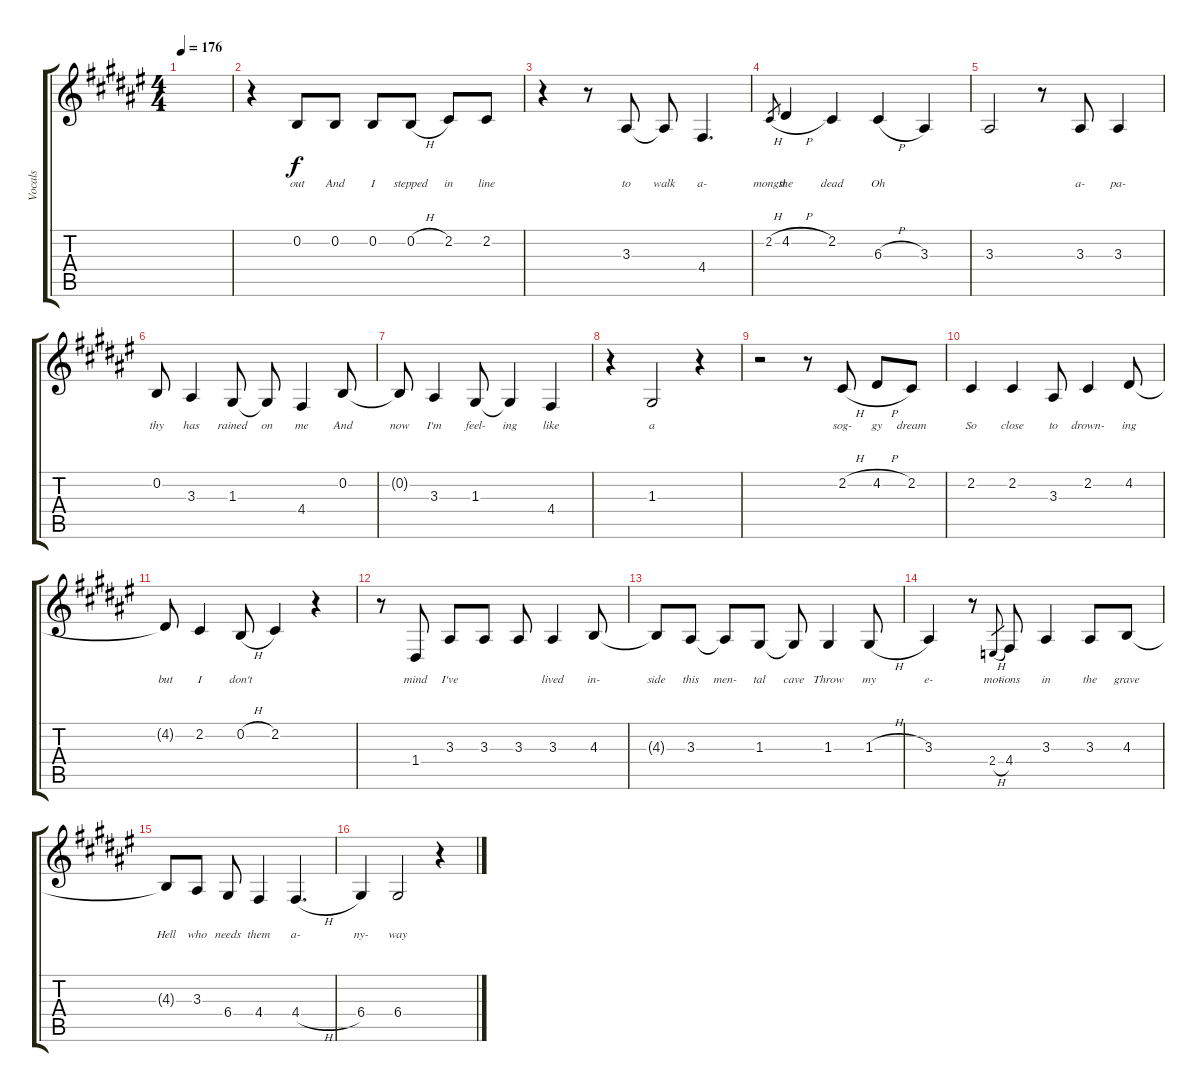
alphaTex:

\track ("Vocals" "Vocals") {instrument clarinet}
\staff {score tabs}
\tuning (E4 B3 G3 D3 A2 E2) {hide}
\ts (4 4)
\tempo 176
\clef g2
\ks f#
|
r.4 0.2.8{lyrics (0 "out") lyrics (1 "") lyrics (2 "") lyrics (3 "") lyrics (4 "")} 0.2.8{lyrics (0 "And") lyrics (1 "") lyrics (2 "") lyrics (3 "") lyrics (4 "")} 0.2.8{lyrics (0 "I") lyrics (1 "") lyrics (2 "") lyrics (3 "") lyrics (4 "")} 0.2{h}.8{lyrics (0 "stepped") lyrics (1 "") lyrics (2 "") lyrics (3 "") lyrics (4 "")} 2.2.8{lyrics (0 "in") lyrics (1 "") lyrics (2 "") lyrics (3 "") lyrics (4 "")} 2.2.8{lyrics (0 "line") lyrics (1 "") lyrics (2 "") lyrics (3 "") lyrics (4 "")} |
r.4 r.8 3.3.8{lyrics (0 "to") lyrics (1 "") lyrics (2 "") lyrics (3 "") lyrics (4 "")} 3.3{t}.8{lyrics (0 "walk") lyrics (1 "") lyrics (2 "") lyrics (3 "") lyrics (4 "")} 4.4.4{d lyrics (0 "a-") lyrics (1 "") lyrics (2 "") lyrics (3 "") lyrics (4 "")} |
2.2{h}.8{lyrics (0 "mongst") lyrics (1 "") lyrics (2 "") lyrics (3 "") lyrics (4 "") gr} 4.2{h}.4{lyrics (0 "the") lyrics (1 "") lyrics (2 "") lyrics (3 "") lyrics (4 "")} 2.2.4{lyrics (0 "dead") lyrics (1 "") lyrics (2 "") lyrics (3 "") lyrics (4 "")} 6.3{h}.4{lyrics (0 "Oh") lyrics (1 "") lyrics (2 "") lyrics (3 "") lyrics (4 "")} 3.3.4{lyrics (0 "") lyrics (1 "") lyrics (2 "") lyrics (3 "") lyrics (4 "")} |
3.3.2{lyrics (0 "") lyrics (1 "") lyrics (2 "") lyrics (3 "") lyrics (4 "")} r.8 3.3.8{lyrics (0 "a-") lyrics (1 "") lyrics (2 "") lyrics (3 "") lyrics (4 "")} 3.3.4{lyrics (0 "pa-") lyrics (1 "") lyrics (2 "") lyrics (3 "") lyrics (4 "")} |
0.2.8{lyrics (0 "thy") lyrics (1 "") lyrics (2 "") lyrics (3 "") lyrics (4 "")} 3.3.4{lyrics (0 "has") lyrics (1 "") lyrics (2 "") lyrics (3 "") lyrics (4 "")} 1.3.8{lyrics (0 "rained") lyrics (1 "") lyrics (2 "") lyrics (3 "") lyrics (4 "")} 1.3{t}.8{lyrics (0 "on") lyrics (1 "") lyrics (2 "") lyrics (3 "") lyrics (4 "")} 4.4.4{lyrics (0 "me") lyrics (1 "") lyrics (2 "") lyrics (3 "") lyrics (4 "")} 0.2.8{lyrics (0 "And") lyrics (1 "") lyrics (2 "") lyrics (3 "") lyrics (4 "")} |
0.2{t}.8{lyrics (0 "now") lyrics (1 "") lyrics (2 "") lyrics (3 "") lyrics (4 "")} 3.3.4{lyrics (0 "I'm") lyrics (1 "") lyrics (2 "") lyrics (3 "") lyrics (4 "")} 1.3.8{lyrics (0 "feel-") lyrics (1 "") lyrics (2 "") lyrics (3 "") lyrics (4 "")} 1.3{t}.4{lyrics (0 "ing") lyrics (1 "") lyrics (2 "") lyrics (3 "") lyrics (4 "")} 4.4.4{lyrics (0 "like") lyrics (1 "") lyrics (2 "") lyrics (3 "") lyrics (4 "")} |
r.4 1.3.2{lyrics (0 "a") lyrics (1 "") lyrics (2 "") lyrics (3 "") lyrics (4 "")} r.4 |
r.2 r.8 2.2{h}.8{lyrics (0 "sog-") lyrics (1 "") lyrics (2 "") lyrics (3 "") lyrics (4 "")} 4.2{h}.8{lyrics (0 "gy") lyrics (1 "") lyrics (2 "") lyrics (3 "") lyrics (4 "")} 2.2.8{lyrics (0 "dream") lyrics (1 "") lyrics (2 "") lyrics (3 "") lyrics (4 "")} |
2.2.4{lyrics (0 "So") lyrics (1 "") lyrics (2 "") lyrics (3 "") lyrics (4 "")} 2.2.4{lyrics (0 "close") lyrics (1 "") lyrics (2 "") lyrics (3 "") lyrics (4 "")} 3.3.8{lyrics (0 "to") lyrics (1 "") lyrics (2 "") lyrics (3 "") lyrics (4 "")} 2.2.4{lyrics (0 "drown-") lyrics (1 "") lyrics (2 "") lyrics (3 "") lyrics (4 "")} 4.2.8{lyrics (0 "ing") lyrics (1 "") lyrics (2 "") lyrics (3 "") lyrics (4 "")} |
4.2{t}.8{lyrics (0 "but") lyrics (1 "") lyrics (2 "") lyrics (3 "") lyrics (4 "")} 2.2.4{lyrics (0 "I") lyrics (1 "") lyrics (2 "") lyrics (3 "") lyrics (4 "")} 0.2{h}.8{lyrics (0 "don't") lyrics (1 "") lyrics (2 "") lyrics (3 "") lyrics (4 "")} 2.2.4{lyrics (0 "") lyrics (1 "") lyrics (2 "") lyrics (3 "") lyrics (4 "")} r.4 |
r.8 1.4.8{lyrics (0 "mind") lyrics (1 "") lyrics (2 "") lyrics (3 "") lyrics (4 "")} 3.3.8{lyrics (0 "I've") lyrics (1 "") lyrics (2 "") lyrics (3 "") lyrics (4 "")} 3.3.8{lyrics (0 "") lyrics (1 "") lyrics (2 "") lyrics (3 "") lyrics (4 "")} 3.3.8{lyrics (0 "") lyrics (1 "") lyrics (2 "") lyrics (3 "") lyrics (4 "")} 3.3.4{lyrics (0 "lived") lyrics (1 "") lyrics (2 "") lyrics (3 "") lyrics (4 "")} 4.3.8{lyrics (0 "in-") lyrics (1 "") lyrics (2 "") lyrics (3 "") lyrics (4 "")} |
4.3{t}.8{lyrics (0 "side") lyrics (1 "") lyrics (2 "") lyrics (3 "") lyrics (4 "")} 3.3.8{lyrics (0 "this") lyrics (1 "") lyrics (2 "") lyrics (3 "") lyrics (4 "")} 3.3{t}.8{lyrics (0 "men-") lyrics (1 "") lyrics (2 "") lyrics (3 "") lyrics (4 "")} 1.3.8{lyrics (0 "tal") lyrics (1 "") lyrics (2 "") lyrics (3 "") lyrics (4 "")} 1.3{t}.8{lyrics (0 "cave") lyrics (1 "") lyrics (2 "") lyrics (3 "") lyrics (4 "")} 1.3.4{lyrics (0 "Throw") lyrics (1 "") lyrics (2 "") lyrics (3 "") lyrics (4 "")} 1.3{h}.8{lyrics (0 "my") lyrics (1 "") lyrics (2 "") lyrics (3 "") lyrics (4 "")} |
3.3.4{lyrics (0 "e-") lyrics (1 "") lyrics (2 "") lyrics (3 "") lyrics (4 "")} r.8 2.4{h}.8{lyrics (0 "mo-") lyrics (1 "") lyrics (2 "") lyrics (3 "") lyrics (4 "") gr} 4.4.8{lyrics (0 "tions") lyrics (1 "") lyrics (2 "") lyrics (3 "") lyrics (4 "")} 3.3.4{lyrics (0 "in") lyrics (1 "") lyrics (2 "") lyrics (3 "") lyrics (4 "")} 3.3.8{lyrics (0 "the") lyrics (1 "") lyrics (2 "") lyrics (3 "") lyrics (4 "")} 4.3.8{lyrics (0 "grave") lyrics (1 "") lyrics (2 "") lyrics (3 "") lyrics (4 "")} |
4.3{t}.8{lyrics (0 "Hell") lyrics (1 "") lyrics (2 "") lyrics (3 "") lyrics (4 "")} 3.3.8{lyrics (0 "who") lyrics (1 "") lyrics (2 "") lyrics (3 "") lyrics (4 "")} 6.4.8{lyrics (0 "needs") lyrics (1 "") lyrics (2 "") lyrics (3 "") lyrics (4 "")} 4.4.4{lyrics (0 "them") lyrics (1 "") lyrics (2 "") lyrics (3 "") lyrics (4 "")} 4.4{h}.4{d lyrics (0 "a-") lyrics (1 "") lyrics (2 "") lyrics (3 "") lyrics (4 "")} |
6.4.4{lyrics (0 "ny-") lyrics (1 "") lyrics (2 "") lyrics (3 "") lyrics (4 "")} 6.4.2{lyrics (0 "way") lyrics (1 "") lyrics (2 "") lyrics (3 "") lyrics (4 "")} r.4
